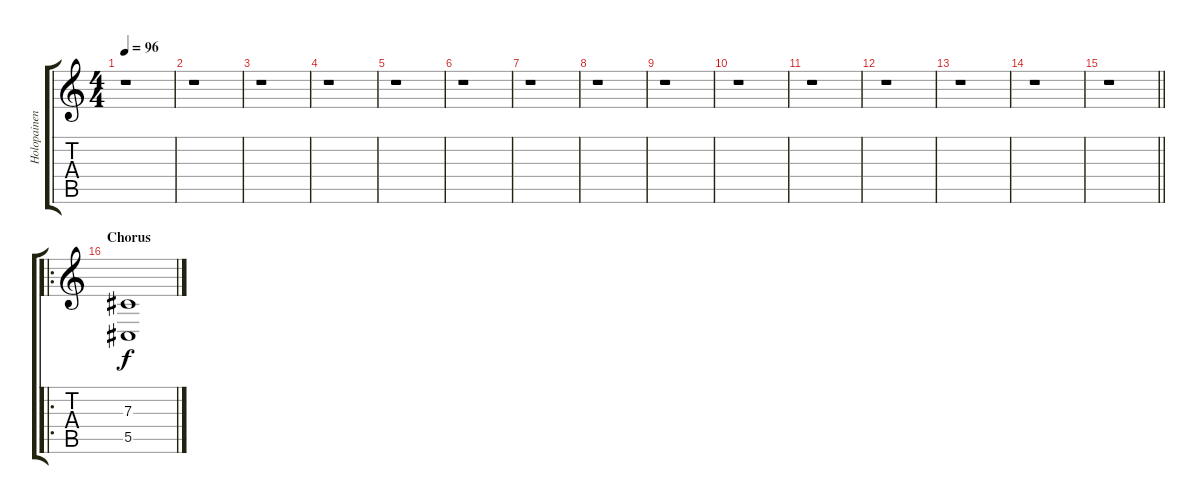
\track ("Holopainen" "Holopainen") {instrument choiraahs}
\staff {score tabs}
\tuning (Eb4 Bb3 Gb3 Db3 Ab2 Db2) {hide}
\ts (4 4)
\tempo 96
\clef g2
\ks c
r.1{dy fff} |
r.1 |
r.1 |
r.1 |
r.1 |
r.1 |
r.1 |
r.1 |
r.1 |
r.1 |
r.1 |
r.1 |
r.1 |
r.1 |
\barLineRight lightlight
r.1 |
\ro
\section ("" "Chorus")
(7.3 5.5).1{dy f}
